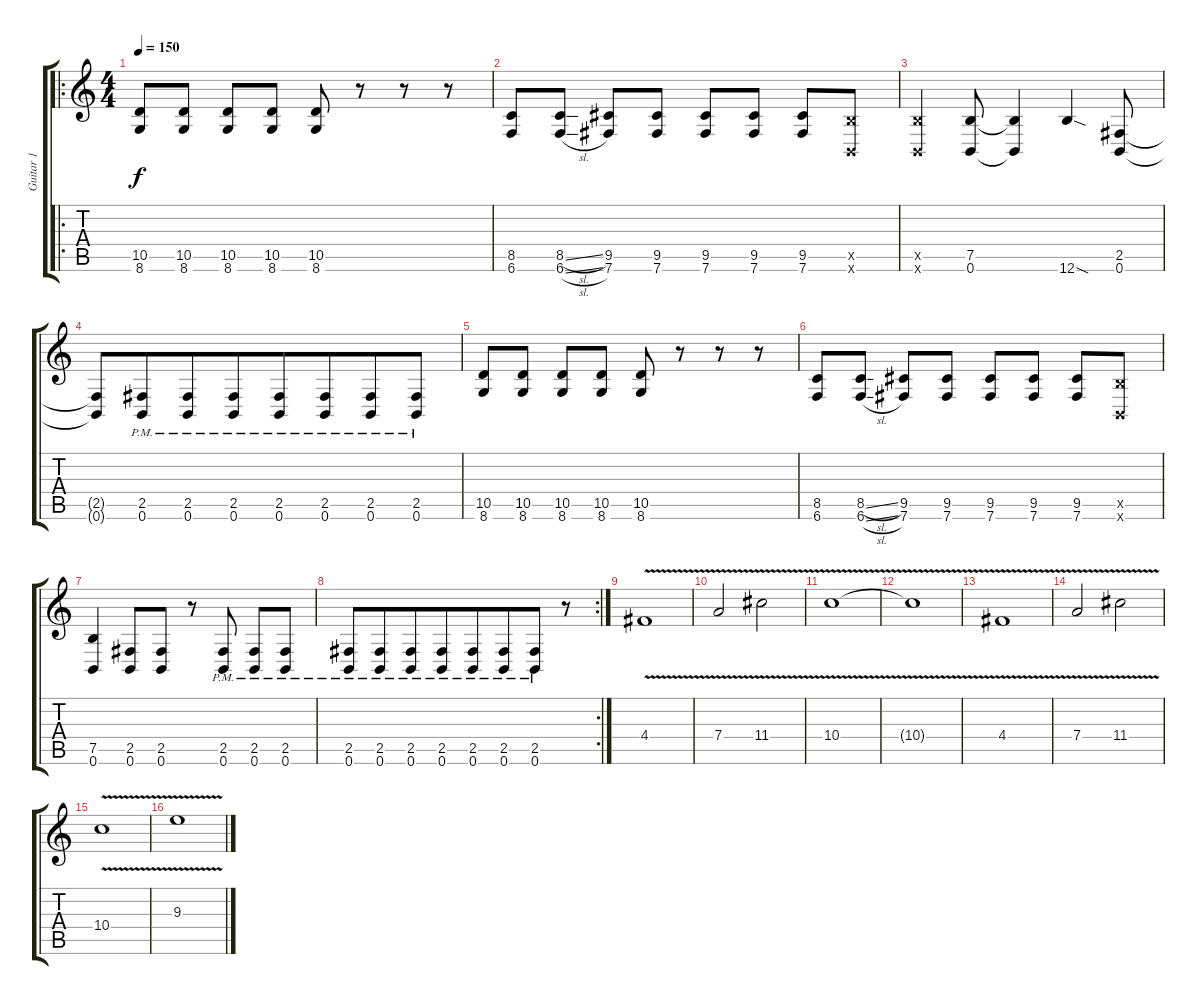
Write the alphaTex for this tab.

\track ("Guitar 1" "Guitar 1") {instrument distortionguitar}
\staff {score tabs}
\tuning (E4 B3 G3 D3 E2 B1) {hide}
\ro
\ts (4 4)
\tempo 150
\clef g2
\ks c
(10.5 8.6).8{dy f} (10.5 8.6).8 (10.5 8.6).8 (10.5 8.6).8 (10.5 8.6).8 r.8 r.8 r.8 |
(8.5 6.6).8 (8.5{sl} 6.6{sl}).8 (9.5 7.6).8 (9.5 7.6).8 (9.5 7.6).8 (9.5 7.6).8 (9.5 7.6).8 (7.5{x} 0.6{x}).8 |
(7.5{x} 0.6{x}).4 (7.5 0.6).8 (7.5{t} 0.6{t}).4{beam Up} 12.6{sod}.4 (2.5 0.6).8 |
(2.5{t} 0.6{t}).8{beam Up beam merge} (2.5{pm} 0.6{pm}).8{beam Up beam merge} (2.5{pm} 0.6{pm}).8{beam Up beam merge} (2.5{pm} 0.6{pm}).8{beam Up beam merge} (2.5{pm} 0.6{pm}).8{beam Up beam merge} (2.5{pm} 0.6{pm}).8{beam Up beam merge} (2.5{pm} 0.6{pm}).8{beam Up} (2.5{pm} 0.6{pm}).8 |
(10.5 8.6).8 (10.5 8.6).8 (10.5 8.6).8 (10.5 8.6).8 (10.5 8.6).8 r.8 r.8 r.8 |
(8.5 6.6).8 (8.5{sl} 6.6{sl}).8 (9.5 7.6).8 (9.5 7.6).8 (9.5 7.6).8 (9.5 7.6).8 (9.5 7.6).8 (7.5{x} 0.6{x}).8 |
(7.5 0.6).4 (2.5 0.6).8 (2.5 0.6).8{beam Up} r.8 (2.5{pm} 0.6{pm}).8 (2.5{pm} 0.6{pm}).8 (2.5{pm} 0.6{pm}).8 |
\rc 2
(2.5{pm} 0.6{pm}).8{beam Up beam merge} (2.5{pm} 0.6{pm}).8{beam Up beam merge} (2.5{pm} 0.6{pm}).8{beam Up beam merge} (2.5{pm} 0.6{pm}).8{beam Up beam merge} (2.5{pm} 0.6{pm}).8{beam Up beam merge} (2.5{pm} 0.6{pm}).8{beam Up beam merge} (2.5{pm} 0.6{pm}).8{beam Up} r.8 |
4.4{v}.1 |
7.4{v}.2 11.4{v}.2 |
10.4{v}.1 |
10.4{t}.1 |
4.4{v}.1 |
7.4{v}.2 11.4{v}.2 |
10.4{v}.1 |
9.3{v}.1
